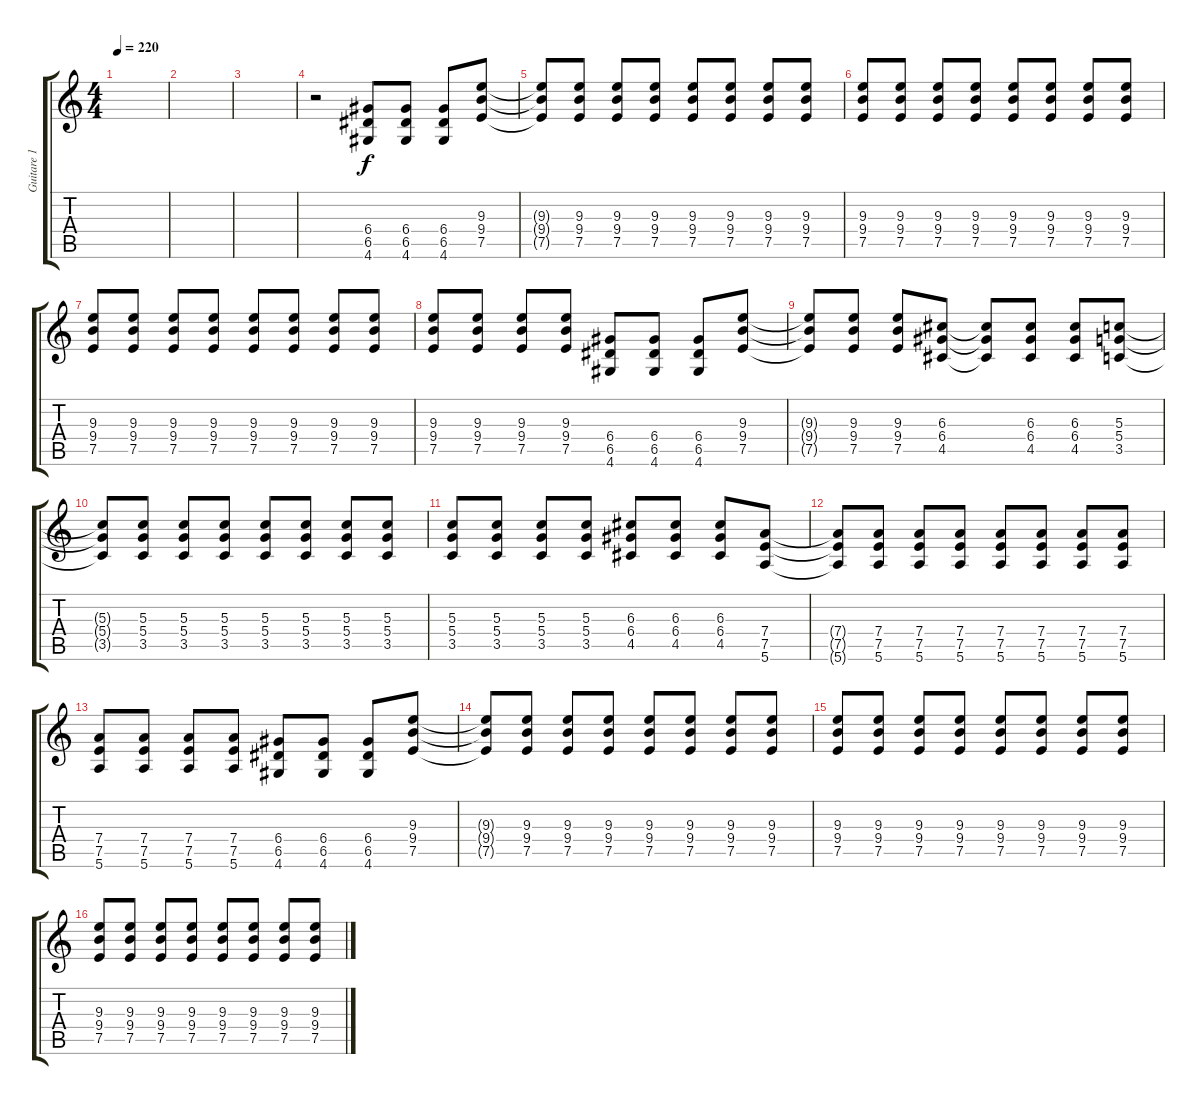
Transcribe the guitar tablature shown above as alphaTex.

\track ("Guitare 1" "Guitare 1") {instrument distortionguitar}
\staff {score tabs}
\tuning (E4 B3 G3 D3 A2 E2) {hide}
\ts (4 4)
\tempo 220
\clef g2
\ks c
|
|
|
r.2 (6.4 6.5 4.6).8 (6.4 6.5 4.6).8 (6.4 6.5 4.6).8 (9.3 9.4 7.5).8 |
(9.3{t} 9.4{t} 7.5{t}).8 (9.3 9.4 7.5).8 (9.3 9.4 7.5).8 (9.3 9.4 7.5).8 (9.3 9.4 7.5).8 (9.3 9.4 7.5).8 (9.3 9.4 7.5).8 (9.3 9.4 7.5).8 |
(9.3 9.4 7.5).8 (9.3 9.4 7.5).8 (9.3 9.4 7.5).8 (9.3 9.4 7.5).8 (9.3 9.4 7.5).8 (9.3 9.4 7.5).8 (9.3 9.4 7.5).8 (9.3 9.4 7.5).8 |
(9.3 9.4 7.5).8 (9.3 9.4 7.5).8 (9.3 9.4 7.5).8 (9.3 9.4 7.5).8 (9.3 9.4 7.5).8 (9.3 9.4 7.5).8 (9.3 9.4 7.5).8 (9.3 9.4 7.5).8 |
(9.3 9.4 7.5).8 (9.3 9.4 7.5).8 (9.3 9.4 7.5).8 (9.3 9.4 7.5).8 (6.4 6.5 4.6).8 (6.4 6.5 4.6).8 (6.4 6.5 4.6).8 (9.3 9.4 7.5).8 |
(9.3{t} 9.4{t} 7.5{t}).8 (9.3 9.4 7.5).8 (9.3 9.4 7.5).8 (6.3 6.4 4.5).8 (6.3{t} 6.4{t} 4.5{t}).8 (6.3 6.4 4.5).8 (6.3 6.4 4.5).8 (5.3 5.4 3.5).8 |
(5.3{t} 5.4{t} 3.5{t}).8 (5.3 5.4 3.5).8 (5.3 5.4 3.5).8 (5.3 5.4 3.5).8 (5.3 5.4 3.5).8 (5.3 5.4 3.5).8 (5.3 5.4 3.5).8 (5.3 5.4 3.5).8 |
(5.3 5.4 3.5).8 (5.3 5.4 3.5).8 (5.3 5.4 3.5).8 (5.3 5.4 3.5).8 (6.3 6.4 4.5).8 (6.3 6.4 4.5).8 (6.3 6.4 4.5).8 (7.4 7.5 5.6).8 |
(7.4{t} 7.5{t} 5.6{t}).8 (7.4 7.5 5.6).8 (7.4 7.5 5.6).8 (7.4 7.5 5.6).8 (7.4 7.5 5.6).8 (7.4 7.5 5.6).8 (7.4 7.5 5.6).8 (7.4 7.5 5.6).8 |
(7.4 7.5 5.6).8 (7.4 7.5 5.6).8 (7.4 7.5 5.6).8 (7.4 7.5 5.6).8 (6.4 6.5 4.6).8 (6.4 6.5 4.6).8 (6.4 6.5 4.6).8 (9.3 9.4 7.5).8 |
(9.3{t} 9.4{t} 7.5{t}).8 (9.3 9.4 7.5).8 (9.3 9.4 7.5).8 (9.3 9.4 7.5).8 (9.3 9.4 7.5).8 (9.3 9.4 7.5).8 (9.3 9.4 7.5).8 (9.3 9.4 7.5).8 |
(9.3 9.4 7.5).8 (9.3 9.4 7.5).8 (9.3 9.4 7.5).8 (9.3 9.4 7.5).8 (9.3 9.4 7.5).8 (9.3 9.4 7.5).8 (9.3 9.4 7.5).8 (9.3 9.4 7.5).8 |
(9.3 9.4 7.5).8 (9.3 9.4 7.5).8 (9.3 9.4 7.5).8 (9.3 9.4 7.5).8 (9.3 9.4 7.5).8 (9.3 9.4 7.5).8 (9.3 9.4 7.5).8 (9.3 9.4 7.5).8
